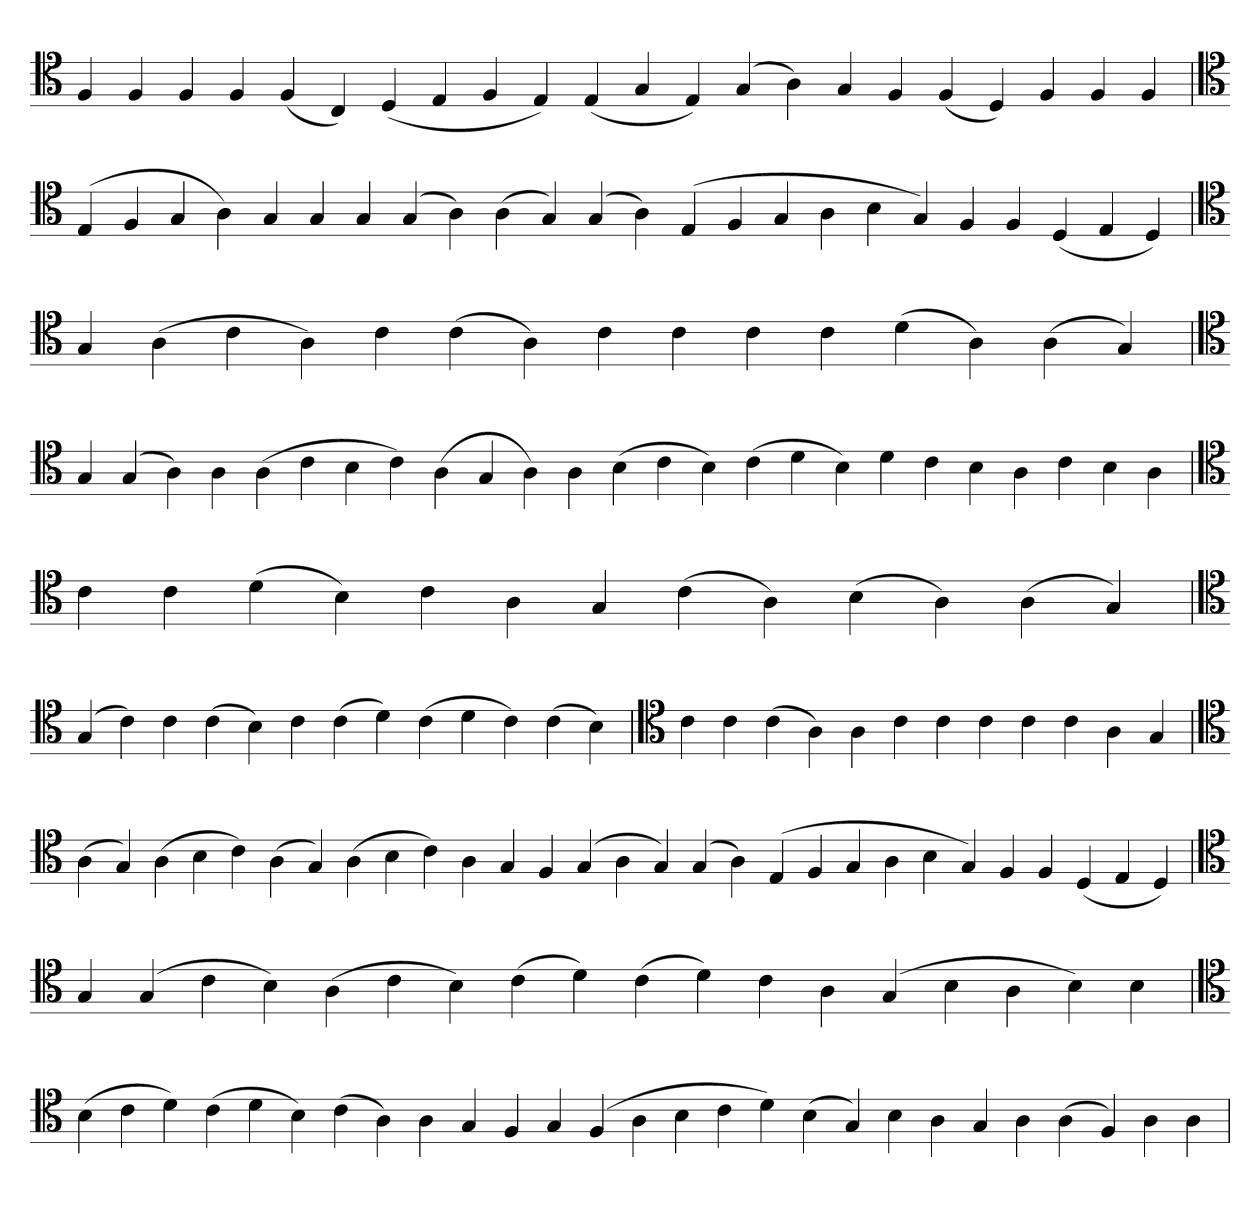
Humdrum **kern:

**kern
*part1
*staff1
*clefC4
=
4F
4F
4F
4F
(4F
4C)
(4D
4E
4F
4E)
(4E
4G
4E)
(4G
4A)
4G
4F
(4F
4D)
4F
4F
4F
=`
*clefC4
(4E
4F
4G
4A)
4G
4G
4G
(4G
4A)
(4A
4G)
(4G
4A)
(4E
4F
4G
4A
4B
4G)
4F
4F
(4D
4E
4D)
=
*clefC4
4G
(4A
4c
4A)
4c
(4c
4A)
4c
4c
4c
4c
(4d
4A)
(4A
4G)
=`
*clefC4
4G
(4G
4A)
4A
(4A
4c
4B
4c)
(4A
4G
4A)
4A
(4B
4c
4B)
(4c
4d
4B)
4d
4c
4B
4A
4c
4B
4A
=`
*clefC4
4c
4c
(4d
4B)
4c
4A
4G
(4c
4A)
(4B
4A)
(4A
4G)
=
*clefC4
(4G
4c)
4c
(4c
4B)
4c
(4c
4d)
(4c
4d
4c)
(4c
4B)
='
*clefC4
4c
4c
(4c
4A)
4A
4c
4c
4c
4c
4c
4A
4G
=`
*clefC4
(4A
4G)
(4A
4B
4c)
(4A
4G)
(4A
4B
4c)
4A
4G
4F
(4G
4A
4G)
(4G
4A)
(4E
4F
4G
4A
4B
4G)
4F
4F
(4D
4E
4D)
=
*clefC4
4G
(4G
4c
4B)
(4A
4c
4B)
(4c
4d)
(4c
4d)
4c
4A
(4G
4B
4A
4B)
4B
=`
*clefC4
(4B
4c
4d)
(4c
4d
4B)
(4c
4A)
4A
4G
4F
4G
(4F
4A
4B
4c
4d)
(4B
4G)
4B
4A
4G
4A
(4A
4F)
4A
4A
=`
*-
